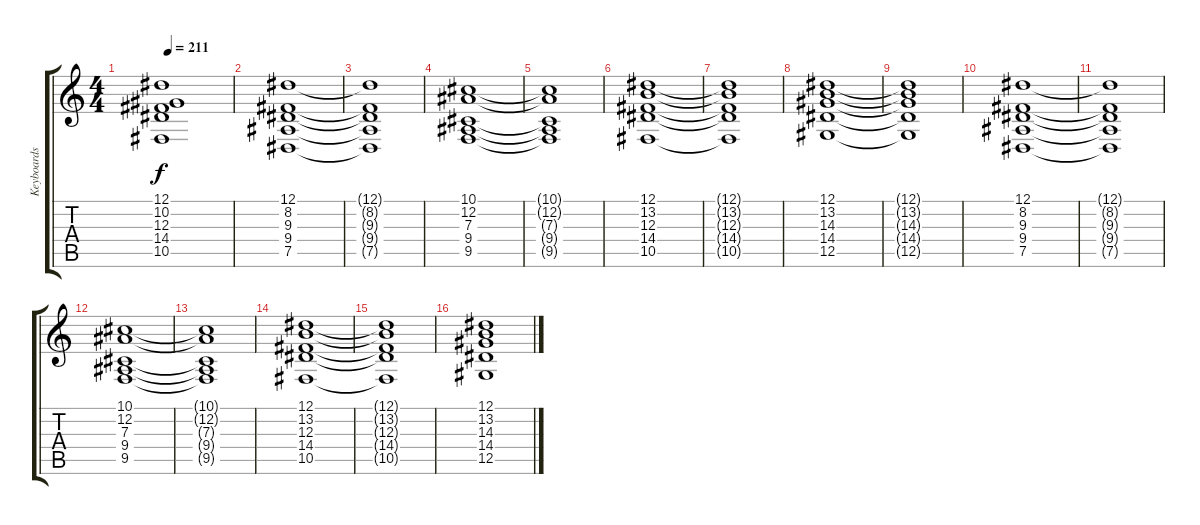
\track ("Keyboards" "Keyboards") {instrument choiraahs}
\staff {score tabs}
\tuning (Eb4 Bb3 Gb3 Db3 Ab2 Eb2) {hide}
\ts (4 4)
\tempo 211
\clef g2
\ks c
(12.1{t} 10.2{t} 12.3{t} 14.4{t} 10.5{t}).1{dy f} |
(12.1 8.2 9.3 9.4 7.5).1 |
(12.1{t} 8.2{t} 9.3{t} 9.4{t} 7.5{t}).1 |
(10.1 12.2 7.3 9.4 9.5).1 |
(10.1{t} 12.2{t} 7.3{t} 9.4{t} 9.5{t}).1 |
(12.1 13.2 12.3 14.4 10.5).1 |
(12.1{t} 13.2{t} 12.3{t} 14.4{t} 10.5{t}).1 |
(12.1 13.2 14.3 14.4 12.5).1 |
(12.1{t} 13.2{t} 14.3{t} 14.4{t} 12.5{t}).1 |
(12.1 8.2 9.3 9.4 7.5).1 |
(12.1{t} 8.2{t} 9.3{t} 9.4{t} 7.5{t}).1 |
(10.1 12.2 7.3 9.4 9.5).1 |
(10.1{t} 12.2{t} 7.3{t} 9.4{t} 9.5{t}).1 |
(12.1 13.2 12.3 14.4 10.5).1 |
(12.1{t} 13.2{t} 12.3{t} 14.4{t} 10.5{t}).1 |
(12.1 13.2 14.3 14.4 12.5).1
